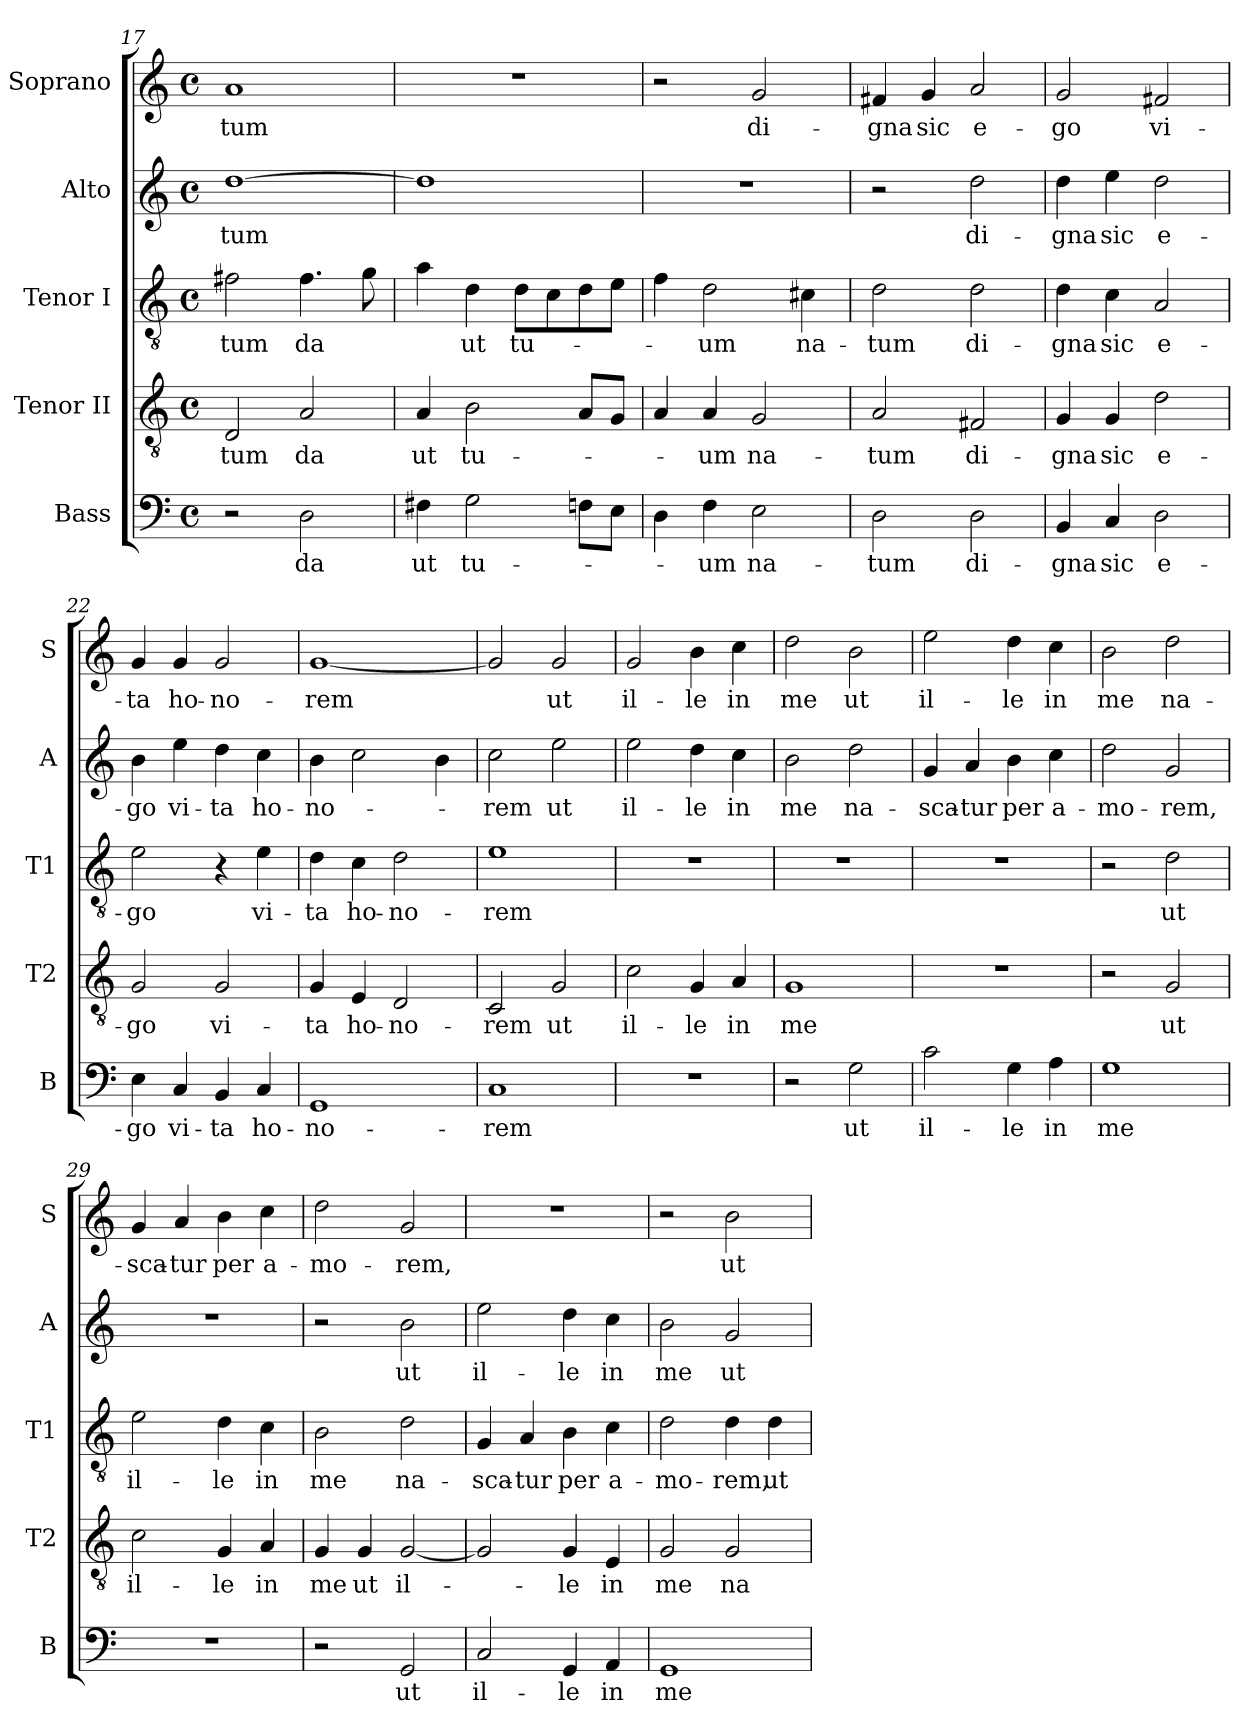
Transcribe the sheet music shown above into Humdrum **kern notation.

**kern	**text	**kern	**text	**kern	**text	**kern	**text	**kern	**text
*part5	*part5	*part4	*part4	*part3	*part3	*part2	*part2	*part1	*part1
*staff5	*staff5	*staff4	*staff4	*staff3	*staff3	*staff2	*staff2	*staff1	*staff1
*I"Bass	*	*I"Tenor II	*	*I"Tenor I	*	*I"Alto	*	*I"Soprano	*
*I'B	*	*I'T2	*	*I'T1	*	*I'A	*	*I'S	*
*clefF4	*	*clefGv2	*	*clefGv2	*	*clefG2	*	*clefG2	*
*k[]	*	*k[]	*	*k[]	*	*k[]	*	*k[]	*
*C:	*	*C:	*	*C:	*	*C:	*	*C:	*
*M4/4	*	*M4/4	*	*M4/4	*	*M4/4	*	*M4/4	*
*met(c)	*	*met(c)	*	*met(c)	*	*met(c)	*	*met(c)	*
=17	=17	=17	=17	=17	=17	=17	=17	=17	=17
2r	.	2D/	-tum	2f#X\	-tum	[>1dd	-tum	1a	-tum
2D\	da	2A/	da	4.f#\	da	.	.	.	.
.	.	.	.	8g\	.	.	.	.	.
=18	=18	=18	=18	=18	=18	=18	=18	=18	=18
4F#X\	ut	4A/	ut	4a\	.	1dd]	.	1r	.
2G\	tu-	2B\	tu-	4d\	ut	.	.	.	.
.	.	.	.	8d\L	tu-	.	.	.	.
.	.	.	.	8c\	.	.	.	.	.
8Fn\L	.	8A/L	.	8d\	.	.	.	.	.
8E\J	.	8G/J	.	8e\J	.	.	.	.	.
!!LO:LB:g=z
=19	=19	=19	=19	=19	=19	=19	=19	=19	=19
4D\	.	4A/	.	4f\	.	1r	.	2r	.
4F\	-um	4A/	-um	2d\	-um	.	.	.	.
2E\	na-	2G/	na-	.	.	.	.	2g/	di-
.	.	.	.	4c#X\	na-	.	.	.	.
=20	=20	=20	=20	=20	=20	=20	=20	=20	=20
2D\	-tum	2A/	-tum	2d\	tum	2r	.	4f#X/	-gna
.	.	.	.	.	.	.	.	4g/	sic
2D\	di-	2F#X/	di-	2d\	di-	2dd\	di-	2a/	e-
=21	=21	=21	=21	=21	=21	=21	=21	=21	=21
4BB/	-gna	4G/	-gna	4d\	-gna	4dd\	-gna	2g/	-go
4C/	sic	4G/	sic	4c\	sic	4ee\	sic	.	.
2D\	e-	2d\	e-	2A/	e-	2dd\	e-	2f#X/	vi-
=22	=22	=22	=22	=22	=22	=22	=22	=22	=22
4E\	-go	2G/	-go	2e\	-go	4b\	-go	4g/	-ta
4C/	vi-	.	.	.	.	4ee\	vi-	4g/	ho-
4BB/	-ta	2G/	vi-	4r	.	4dd\	-ta	2g/	-no-
4C/	ho-	.	.	4e\	vi-	4cc\	ho-	.	.
=23	=23	=23	=23	=23	=23	=23	=23	=23	=23
1GG	-no-	4G/	-ta	4d\	-ta	4b\	-no-	[1g	-rem
.	.	4E/	ho-	4c\	ho-	2cc\	.	.	.
.	.	2D/	-no-	2d\	-no-	.	.	.	.
.	.	.	.	.	.	4b\	.	.	.
=24	=24	=24	=24	=24	=24	=24	=24	=24	=24
1C	-rem	2C/	-rem	1e	-rem	2cc\	-rem	2g/]	.
.	.	2G/	ut	.	.	2ee\	ut	2g/	ut
!!LO:LB:g=z
=25	=25	=25	=25	=25	=25	=25	=25	=25	=25
1r	.	2c\	il-	1r	.	2ee\	il-	2g/	il-
.	.	4G/	-le	.	.	4dd\	-le	4b\	-le
.	.	4A/	in	.	.	4cc\	in	4cc\	in
=26	=26	=26	=26	=26	=26	=26	=26	=26	=26
2r	.	1G	me	1r	.	2b\	me	2dd\	me
2G\	ut	.	.	.	.	2dd\	na-	2b\	ut
=27	=27	=27	=27	=27	=27	=27	=27	=27	=27
2c\	il-	1r	.	1r	.	4g/	-sca-	2ee\	il-
.	.	.	.	.	.	4a/	-tur	.	.
4G\	-le	.	.	.	.	4b\	per	4dd\	-le
4A\	in	.	.	.	.	4cc\	a-	4cc\	in
=28	=28	=28	=28	=28	=28	=28	=28	=28	=28
1G	me	2r	.	2r	.	2dd\	-mo-	2b\	me
.	.	2G/	ut	2d\	ut	2g/	-rem,	2dd\	na-
=29	=29	=29	=29	=29	=29	=29	=29	=29	=29
1r	.	2c\	il-	2e\	il-	1r	.	4g/	-sca-
.	.	.	.	.	.	.	.	4a/	-tur
.	.	4G/	-le	4d\	-le	.	.	4b\	per
.	.	4A/	in	4c\	in	.	.	4cc\	a-
=30	=30	=30	=30	=30	=30	=30	=30	=30	=30
2r	.	4G/	me	2B\	me	2r	.	2dd\	-mo-
.	.	4G/	ut	.	.	.	.	.	.
2GG/	ut	[2G/	il-	2d\	na-	2b\	ut	2g/	-rem,
!!LO:PB:g=z
=31	=31	=31	=31	=31	=31	=31	=31	=31	=31
2C/	il-	2G/]	.	4G/	-sca-	2ee\	il-	1r	.
.	.	.	.	4A/	-tur	.	.	.	.
4GG/	-le	4G/	-le	4B\	per	4dd\	-le	.	.
4AA/	in	4E/	in	4c\	a-	4cc\	in	.	.
=32	=32	=32	=32	=32	=32	=32	=32	=32	=32
1GG	me	2G/	me	2d\	-mo-	2b\	me	2r	.
.	.	2G/	na-	4d\	-rem,	2g/	ut	2b\	ut
.	.	.	.	4d\	ut	.	.	.	.
=	=	=	=	=	=	=	=	=	=
*-	*-	*-	*-	*-	*-	*-	*-	*-	*-
